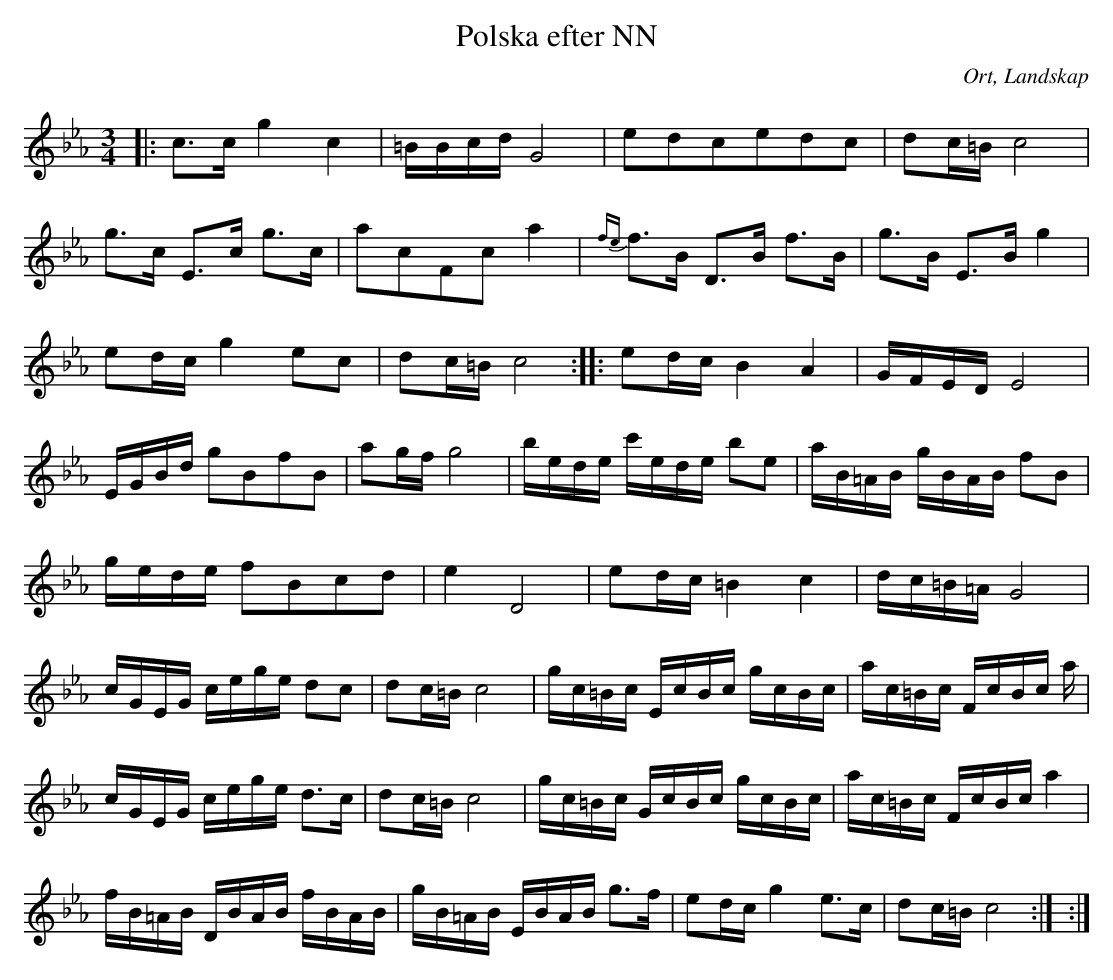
X:1
T:Polska efter NN
O:Ort, Landskap
M:3/4
L:1/16
K:Cm
|: c2>c2 g4 c4 | =BBcd G8 | e2d2c2e2d2c2 | d2c=B c8 |
g2>c2 E2>c2 g2>c2 | a2c2F2c2 a4 | {fe}f2>B2 D2>B2 f2>B2 | g2>B2 E2>B2 g4 |
e2dc g4 e2c2 | d2c=B c8 :: e2dc B4 A4 | GFED E8 |
EGBd g2B2f2B2 | a2gf g8 | bede c'ede b2e2 | aB=AB gBAB f2B2 |
gede f2B2c2d2 | e4 D8|e2dc =B4 c4|dc=B=A G8| cGEG cege d2c2 | d2c=B c8 | gc=Bc EcBc gcBc | a c=Bc FcBc a |
cGEG cege d2>c2 | d2c=B c8 | gc=Bc GcBc gcBc | ac=Bc FcBc a4 |
fB=AB DBAB fBAB | gB=AB EBAB g2>f2 | e2dc g4 e2>c2 | d2c=B c8 :| :|
